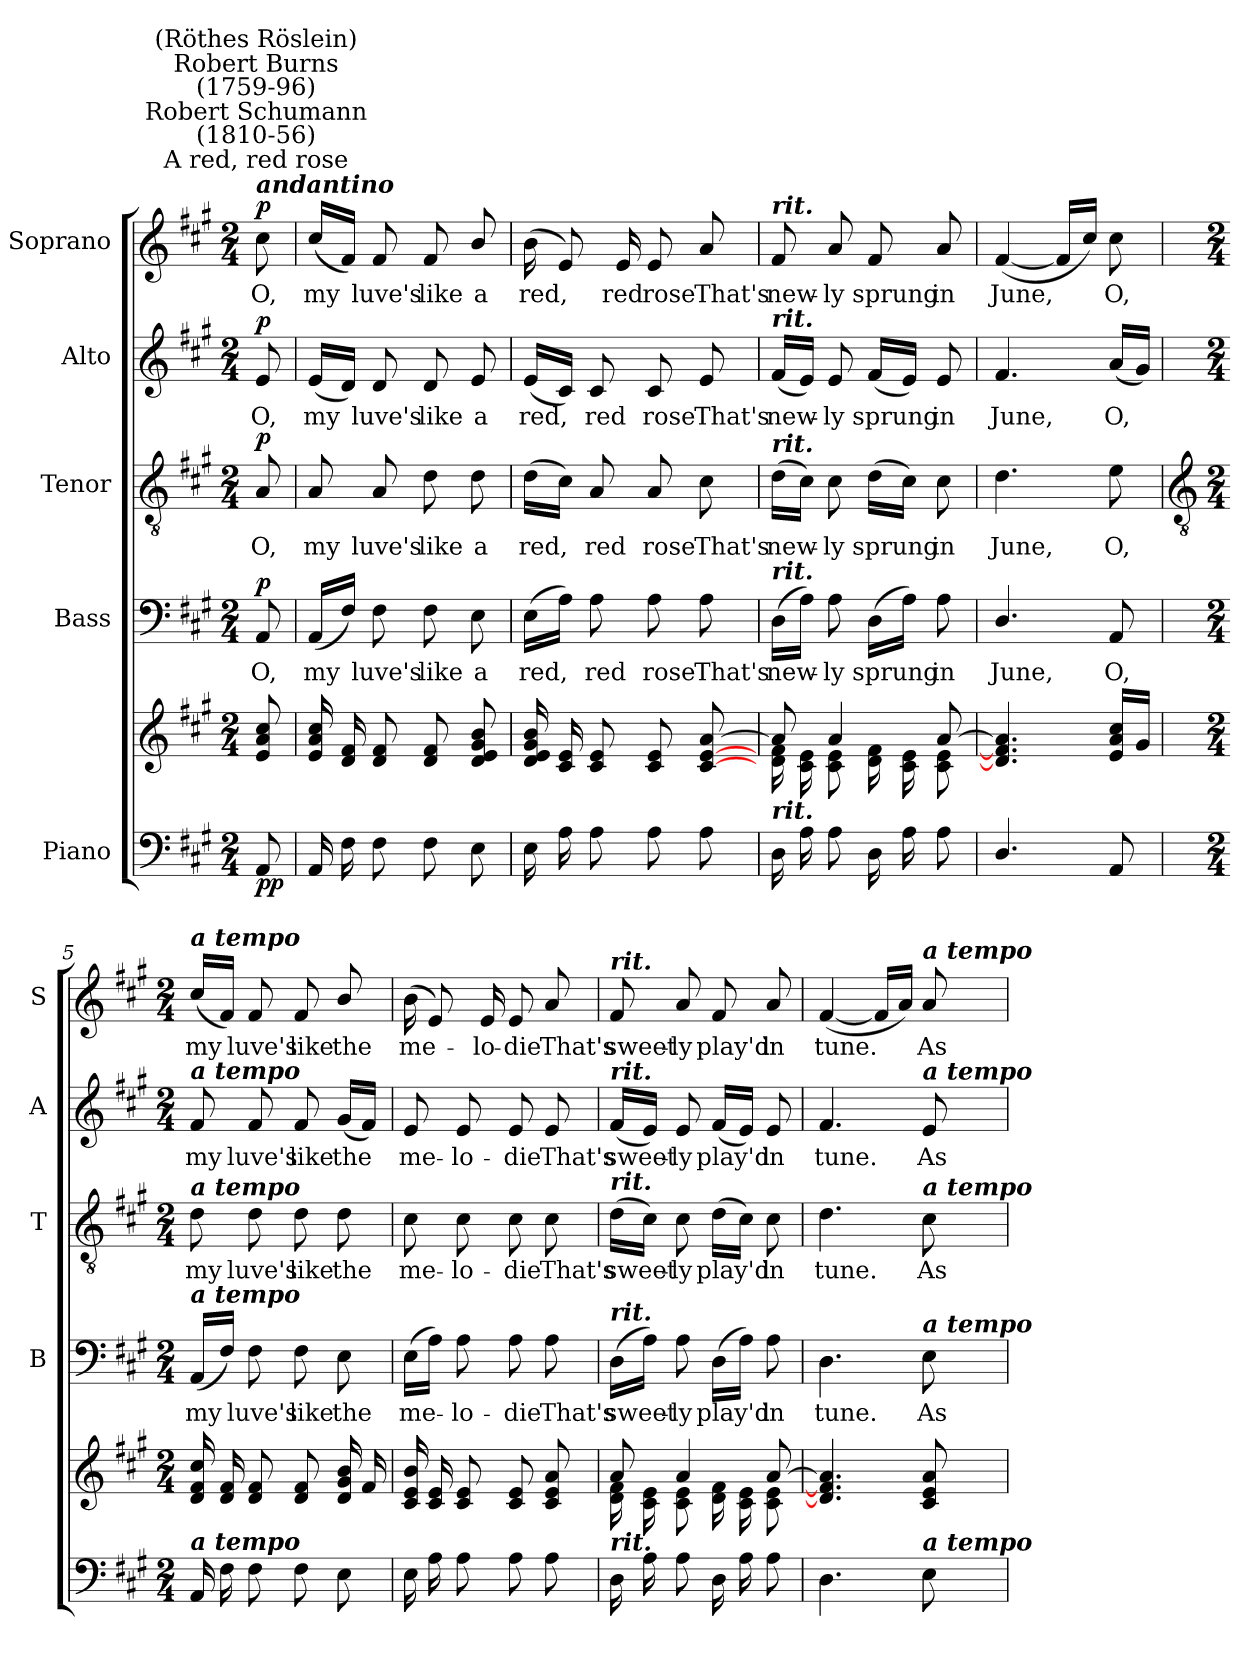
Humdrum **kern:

**kern	**kern	**dynam	**kern	**text	**dynam	**kern	**text	**dynam	**kern	**text	**dynam	**kern	**text	**dynam
*part5	*part5	*part5	*part4	*part4	*part4	*part3	*part3	*part3	*part2	*part2	*part2	*part1	*part1	*part1
*staff6	*staff5	*staff5/6	*staff4	*staff4	*staff4	*staff3	*staff3	*staff3	*staff2	*staff2	*staff2	*staff1	*staff1	*staff1
*I"Piano	*	*	*I"Bass	*	*	*I"Tenor	*	*	*I"Alto	*	*	*I"Soprano	*	*
*	*	*	*I'B	*	*	*I'T	*	*	*I'A	*	*	*I'S	*	*
*clefF4	*clefG2	*	*clefF4	*	*	*clefGv2	*	*	*clefG2	*	*	*clefG2	*	*
*k[f#c#g#]	*k[f#c#g#]	*	*k[f#c#g#]	*	*	*k[f#c#g#]	*	*	*k[f#c#g#]	*	*	*k[f#c#g#]	*	*
*A:	*A:	*	*A:	*	*	*A:	*	*	*A:	*	*	*A:	*	*
*M2/4	*M2/4	*	*M2/4	*	*	*M2/4	*	*	*M2/4	*	*	*M2/4	*	*
=	=	=	=	=	=	=	=	=	=	=	=	=	=	=
*	*^	*	*	*	*	*	*	*	*	*	*	*	*	*
!	!	!	!	!	!	!	!	!	!	!	!	!	!LO:TX:a:Bi:t=andantino	!	!
!	!	!	!	!	!	!	!	!	!	!	!	!	!LO:TX:a:cj:t=A red, red rose	!	!
!	!	!	!	!	!	!	!	!	!	!	!	!	!LO:TX:a:cj:t=Robert Schumann\n(1810-56)	!	!
!	!	!	!	!	!	!	!	!	!	!	!	!	!LO:TX:a:cj:t=Robert Burns\n(1759-96)	!	!
!	!	!	!	!	!	!	!	!	!	!	!	!	!LO:TX:a:cj:t=(Röthes Röslein)	!	!
!	!	!	!LO:DY:b=2	!	!LO:LY:b	!	!	!LO:LY:b	!	!	!LO:LY:b	!	!	!LO:LY:b	!
!	!	!	!LO:DY:n=1:b	!	!	!LO:DY:b	!	!	!LO:DY:b	!	!	!LO:DY:b	!	!	!LO:DY:b
8AA/	8e/ 8a/ 8cc#/	8ryy	p p	8AA	O,	p	8A	O,	p	8e	O,	p	8cc#	O,	p
=1	=1	=1	=1	=1	=1	=1	=1	=1	=1	=1	=1	=1	=1	=1	=1
!	!	!LO:N:vis=1	!	!	!LO:LY:b	!	!	!LO:LY:b	!	!	!LO:LY:b	!	!	!LO:LY:b	!
16AALL	16e/ 16a/ 16cc#/LL	2ryy	.	(16AALL	my	.	8A	my	.	(<16eLL	my	.	(16cc#LL	my	.
16F#	16d/ 16f#/	.	.	16F#JJ)	.	.	.	.	.	16dJJ)	.	.	16f#JJ)	.	.
!	!	!	!	!	!LO:LY:b	!	!	!LO:LY:b	!	!	!LO:LY:b	!	!	!LO:LY:b	!
8F#J	8d/ 8f#/J	.	.	8F#	luve's	.	8A	luve's	.	8d	luve's	.	8f#	luve's	.
!	!	!	!	!	!LO:LY:b	!	!	!LO:LY:b	!	!	!LO:LY:b	!	!	!LO:LY:b	!
8F#L	8d/ 8f#/L	.	.	8F#	like	.	8d	like	.	8d	like	.	8f#	like	.
!	!	!	!	!	!LO:LY:b	!	!	!LO:LY:b	!	!	!LO:LY:b	!	!	!LO:LY:b	!
8EJ	8d/ 8e/ 8g#/ 8b/J	.	.	8E	a	.	8d	a	.	8e	a	.	8b/	a	.
=2	=2	=2	=2	=2	=2	=2	=2	=2	=2	=2	=2	=2	=2	=2	=2
!	!	!LO:N:vis=1	!	!	!LO:LY:b	!	!	!LO:LY:b	!	!	!LO:LY:b	!	!	!LO:LY:b	!
16ELL	16d/ 16e/ 16g#/ 16b/LL	2ryy	.	(>16ELL	red,	.	(>16dLL	red,	.	(<16eLL	red,	.	(16bLL	red,	.
16A	16c#/ 16e/	.	.	16AJJ)	.	.	16c#JJ)	.	.	16c#JJ)	.	.	8eJ)	.	.
!	!	!	!	!	!LO:LY:b	!	!	!LO:LY:b	!	!	!LO:LY:b	!	!	!	!
8AJ	8c#/ 8e/J	.	.	8A	red	.	8A	red	.	8c#	red	.	.	.	.
!	!	!	!	!	!	!	!	!	!	!	!	!	!	!LO:LY:b	!
.	.	.	.	.	.	.	.	.	.	.	.	.	16e	red	.
!	!	!	!	!	!LO:LY:b	!	!	!LO:LY:b	!	!	!LO:LY:b	!	!	!LO:LY:b	!
8AL	8c#/ 8e/L	.	.	8A	rose	.	8A	rose	.	8c#	rose	.	8e	rose	.
!	!	!	!	!	!LO:LY:b	!	!	!LO:LY:b	!	!	!LO:LY:b	!	!	!LO:LY:b	!
8AJ	[8c#/ [8e/ [8a/J	.	.	8A	That's	.	8c#	That's	.	8e	That's	.	8a	That's	.
=3	=3	=3	=3	=3	=3	=3	=3	=3	=3	=3	=3	=3	=3	=3	=3
!	!	!	!	!	!	!	!	!	!	!	!	!	!LO:TX:a:Bi:t=rit.	!	!
!	!	!	!	!	!	!	!	!	!	!LO:TX:a:Bi:t=rit.	!	!	!	!	!
!	!	!	!	!	!	!	!LO:TX:a:Bi:t=rit.	!	!	!	!	!	!	!	!
!	!	!	!	!LO:TX:a:Bi:t=rit.	!	!	!	!	!	!	!	!	!	!	!
!LO:TX:a:Bi:t=rit.	!	!	!	!	!	!	!	!	!	!	!	!	!	!	!
!	!	!	!	!	!LO:LY:b	!	!	!LO:LY:b	!	!	!LO:LY:b	!	!	!LO:LY:b	!
16DLL	8a/]	16d\ 16f#\LL	.	(>16DLL	new-	.	(>16dLL	new-	.	(<16f#LL	new-	.	8f#	new-	.
16A	.	16c#\ 16e\	.	16AJJ)	.	.	16c#JJ)	.	.	16eJJ)	.	.	.	.	.
!	!	!	!	!	!LO:LY:b	!	!	!LO:LY:b	!	!	!LO:LY:b	!	!	!LO:LY:b	!
8AJ	4a/	8c#\ 8e\J	.	8A	ly	.	8c#	ly	.	8e	ly	.	8a	-ly	.
!	!	!	!	!	!LO:LY:b	!	!	!LO:LY:b	!	!	!LO:LY:b	!	!	!LO:LY:b	!
16DLL	.	16d\ 16f#\LL	.	(>16DLL	sprung	.	(>16dLL	sprung	.	(<16f#LL	sprung	.	8f#	sprung	.
16A	.	16c#\ 16e\	.	16AJJ)	.	.	16c#JJ)	.	.	16eJJ)	.	.	.	.	.
!	!	!	!	!	!LO:LY:b	!	!	!LO:LY:b	!	!	!LO:LY:b	!	!	!LO:LY:b	!
8AJ	[8a/	8c#\ 8e\J	.	8A	in	.	8c#	in	.	8e	in	.	8a	in	.
=4	=4	=4	=4	=4	=4	=4	=4	=4	=4	=4	=4	=4	=4	=4	=4
!	!	!LO:N:vis=1	!	!	!LO:LY:b	!	!	!LO:LY:b	!	!	!LO:LY:b	!	!	!LO:LY:b	!
4.D/	4.d/] 4.f#/] 4.a/]	2ryy	.	4.D/	June,	.	4.d	June,	.	4.f#	June,	.	(<[4f#	June,	.
.	.	.	.	.	.	.	.	.	.	.	.	.	16f#LL]	.	.
.	.	.	.	.	.	.	.	.	.	.	.	.	16cc#JJ)	.	.
!	!	!	!	!	!LO:LY:b	!	!	!LO:LY:b	!	!	!LO:LY:b	!	!	!LO:LY:b	!
8AA	16e/ 16a/ 16cc#/LL	.	.	8AA	O,	.	8e	O,	.	(<16aLL	O,	.	8cc#	O,	.
.	16g#/JJ	.	.	.	.	.	.	.	.	16g#JJ)	.	.	.	.	.
!!LO:LB:g=z
=5	=5	=5	=5	=5	=5	=5	=5	=5	=5	=5	=5	=5	=5	=5	=5
*	*	*	*	*	*	*	*clefGv2	*	*	*	*	*	*	*	*
*M2/4	*M2/4	*	*	*M2/4	*	*	*M2/4	*	*	*M2/4	*	*	*M2/4	*	*
!	!	!	!	!	!	!	!	!	!	!	!	!	!LO:TX:a:Bi:t=a tempo	!	!
!	!	!	!	!	!	!	!	!	!	!LO:TX:a:Bi:t=a tempo	!	!	!	!	!
!	!	!	!	!	!	!	!LO:TX:a:Bi:t=a tempo	!	!	!	!	!	!	!	!
!	!	!	!	!LO:TX:a:Bi:t=a tempo	!	!	!	!	!	!	!	!	!	!	!
!LO:TX:a:Bi:t=a tempo	!	!	!	!	!	!	!	!	!	!	!	!	!	!	!
!	!	!LO:N:vis=1	!	!	!LO:LY:b	!	!	!LO:LY:b	!	!	!LO:LY:b	!	!	!LO:LY:b	!
16AALL	16d/ 16f#/ 16cc#/LL	2ryy	.	(16AALL	my	.	8d	my	.	8f#	my	.	(16cc#LL	my	.
16F#	16d/ 16f#/	.	.	16F#JJ)	.	.	.	.	.	.	.	.	16f#JJ)	.	.
!	!	!	!	!	!LO:LY:b	!	!	!LO:LY:b	!	!	!LO:LY:b	!	!	!LO:LY:b	!
8F#J	8d/ 8f#/J	.	.	8F#	luve's	.	8d	luve's	.	8f#	luve's	.	8f#	luve's	.
!	!	!	!	!	!LO:LY:b	!	!	!LO:LY:b	!	!	!LO:LY:b	!	!	!LO:LY:b	!
8F#L	8d/ 8f#/	.	.	8F#	like	.	8d	like	.	8f#	like	.	8f#	like	.
!	!	!	!	!	!LO:LY:b	!	!	!LO:LY:b	!	!	!LO:LY:b	!	!	!LO:LY:b	!
8EJ	16d/ 16g#/ 16b/LL	.	.	8E	the	.	8d	the	.	(<16g#LL	the	.	8b/	the	.
.	16f#/JJ	.	.	.	.	.	.	.	.	16f#JJ)	.	.	.	.	.
=6	=6	=6	=6	=6	=6	=6	=6	=6	=6	=6	=6	=6	=6	=6	=6
!	!	!LO:N:vis=1	!	!	!LO:LY:b	!	!	!LO:LY:b	!	!	!LO:LY:b	!	!	!LO:LY:b	!
16ELL	16c#/ 16e/ 16b/LL	2ryy	.	(>16ELL	me-	.	8c#	me-	.	8e	me-	.	(<16bLL	me-	.
16A	16c#/ 16e/	.	.	16AJJ)	.	.	.	.	.	.	.	.	8eJ)	.	.
!	!	!	!	!	!LO:LY:b	!	!	!LO:LY:b	!	!	!LO:LY:b	!	!	!	!
8AJ	8c#/ 8e/J	.	.	8A	lo-	.	8c#	-lo-	.	8e	-lo-	.	.	.	.
!	!	!	!	!	!	!	!	!	!	!	!	!	!	!LO:LY:b	!
.	.	.	.	.	.	.	.	.	.	.	.	.	16e	lo-	.
!	!	!	!	!	!LO:LY:b	!	!	!LO:LY:b	!	!	!LO:LY:b	!	!	!LO:LY:b	!
8AL	8c#/ 8e/L	.	.	8A	-die	.	8c#	-die	.	8e	-die	.	8e	-die	.
!	!	!	!	!	!LO:LY:b	!	!	!LO:LY:b	!	!	!LO:LY:b	!	!	!LO:LY:b	!
8AJ	8c#/ 8e/ 8a/J	.	.	8A	That's	.	8c#	That's	.	8e	That's	.	8a	That's	.
=7	=7	=7	=7	=7	=7	=7	=7	=7	=7	=7	=7	=7	=7	=7	=7
!	!	!	!	!	!	!	!	!	!	!	!	!	!LO:TX:a:Bi:t=rit.	!	!
!	!	!	!	!	!	!	!	!	!	!LO:TX:a:Bi:t=rit.	!	!	!	!	!
!	!	!	!	!	!	!	!LO:TX:a:Bi:t=rit.	!	!	!	!	!	!	!	!
!	!	!	!	!LO:TX:a:Bi:t=rit.	!	!	!	!	!	!	!	!	!	!	!
!LO:TX:a:Bi:t=rit.	!	!	!	!	!	!	!	!	!	!	!	!	!	!	!
!	!	!	!	!	!LO:LY:b	!	!	!LO:LY:b	!	!	!LO:LY:b	!	!	!LO:LY:b	!
16DLL	8a/	16d\ 16f#\LL	.	(>16DLL	sweet-	.	(>16dLL	sweet-	.	(<16f#LL	sweet-	.	8f#	sweet-	.
16A	.	16c#\ 16e\	.	16AJJ)	.	.	16c#JJ)	.	.	16eJJ)	.	.	.	.	.
!	!	!	!	!	!LO:LY:b	!	!	!LO:LY:b	!	!	!LO:LY:b	!	!	!LO:LY:b	!
8AJ	4a/	8c#\ 8e\J	.	8A	ly	.	8c#	ly	.	8e	ly	.	8a	-ly	.
!	!	!	!	!	!LO:LY:b	!	!	!LO:LY:b	!	!	!LO:LY:b	!	!	!LO:LY:b	!
16DLL	.	16d\ 16f#\LL	.	(>16DLL	play'd	.	(>16dLL	play'd	.	(<16f#LL	play'd	.	8f#	play'd	.
16A	.	16c#\ 16e\	.	16AJJ)	.	.	16c#JJ)	.	.	16eJJ)	.	.	.	.	.
!	!	!	!	!	!LO:LY:b	!	!	!LO:LY:b	!	!	!LO:LY:b	!	!	!LO:LY:b	!
8AJ	[8a/	8c#\ 8e\J	.	8A	in	.	8c#	in	.	8e	in	.	8a	in	.
=8	=8	=8	=8	=8	=8	=8	=8	=8	=8	=8	=8	=8	=8	=8	=8
!	!	!	!	!	!LO:LY:b	!	!	!LO:LY:b	!	!	!LO:LY:b	!	!	!LO:LY:b	!
*	*v	*v	*	*	*	*	*	*	*	*	*	*	*	*	*
4.D	4.d/] 4.f#/] 4.a/]	.	4.D	tune.	.	4.d	tune.	.	4.f#	tune.	.	(<[4f#	tune.	.
.	.	.	.	.	.	.	.	.	.	.	.	16f#LL]	.	.
.	.	.	.	.	.	.	.	.	.	.	.	16aJJ)	.	.
!	!	!	!	!	!	!	!	!	!	!	!	!LO:TX:a:Bi:t=a tempo	!	!
!	!	!	!	!	!	!	!	!	!LO:TX:a:Bi:t=a tempo	!	!	!	!	!
!	!	!	!	!	!	!LO:TX:a:Bi:t=a tempo	!	!	!	!	!	!	!	!
!	!	!	!LO:TX:a:Bi:t=a tempo	!	!	!	!	!	!	!	!	!	!	!
!LO:TX:a:Bi:t=a tempo	!	!	!	!	!	!	!	!	!	!	!	!	!	!
!	!	!	!	!LO:LY:b	!	!	!LO:LY:b	!	!	!LO:LY:b	!	!	!LO:LY:b	!
8E	8c#/ 8e/ 8a/	.	8E	As	.	8c#	As	.	8e	As	.	8a	As	.
=	=	=	=	=	=	=	=	=	=	=	=	=	=	=
*-	*-	*-	*-	*-	*-	*-	*-	*-	*-	*-	*-	*-	*-	*-
